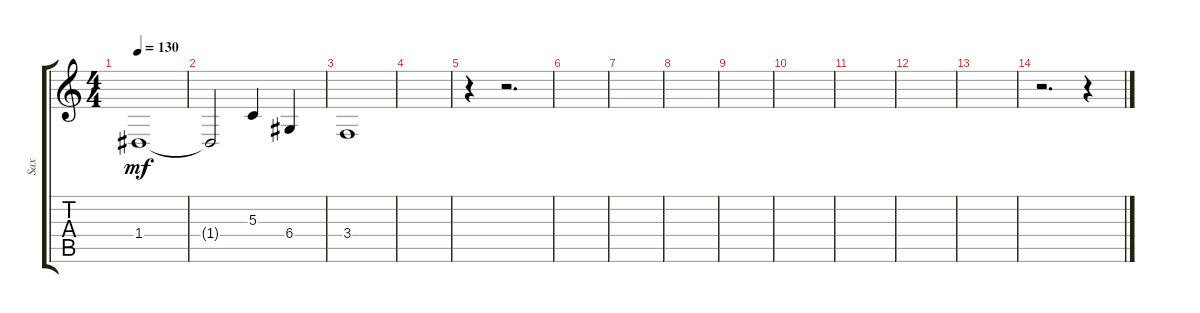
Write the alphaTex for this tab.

\track ("Sax" "Sax") {instrument mutedtrumpet}
\staff {score tabs}
\tuning (E4 B3 G3 D3 A2 E2) {hide}
\ts (4 4)
\tempo 130
\clef g2
\ks c
1.4.1{dy mf} |
1.4{t}.2 5.3.4 6.4.4 |
3.4.1 |
|
r.4 r.2{d} |
|
|
|
|
|
|
|
|
r.2{d} r.4
